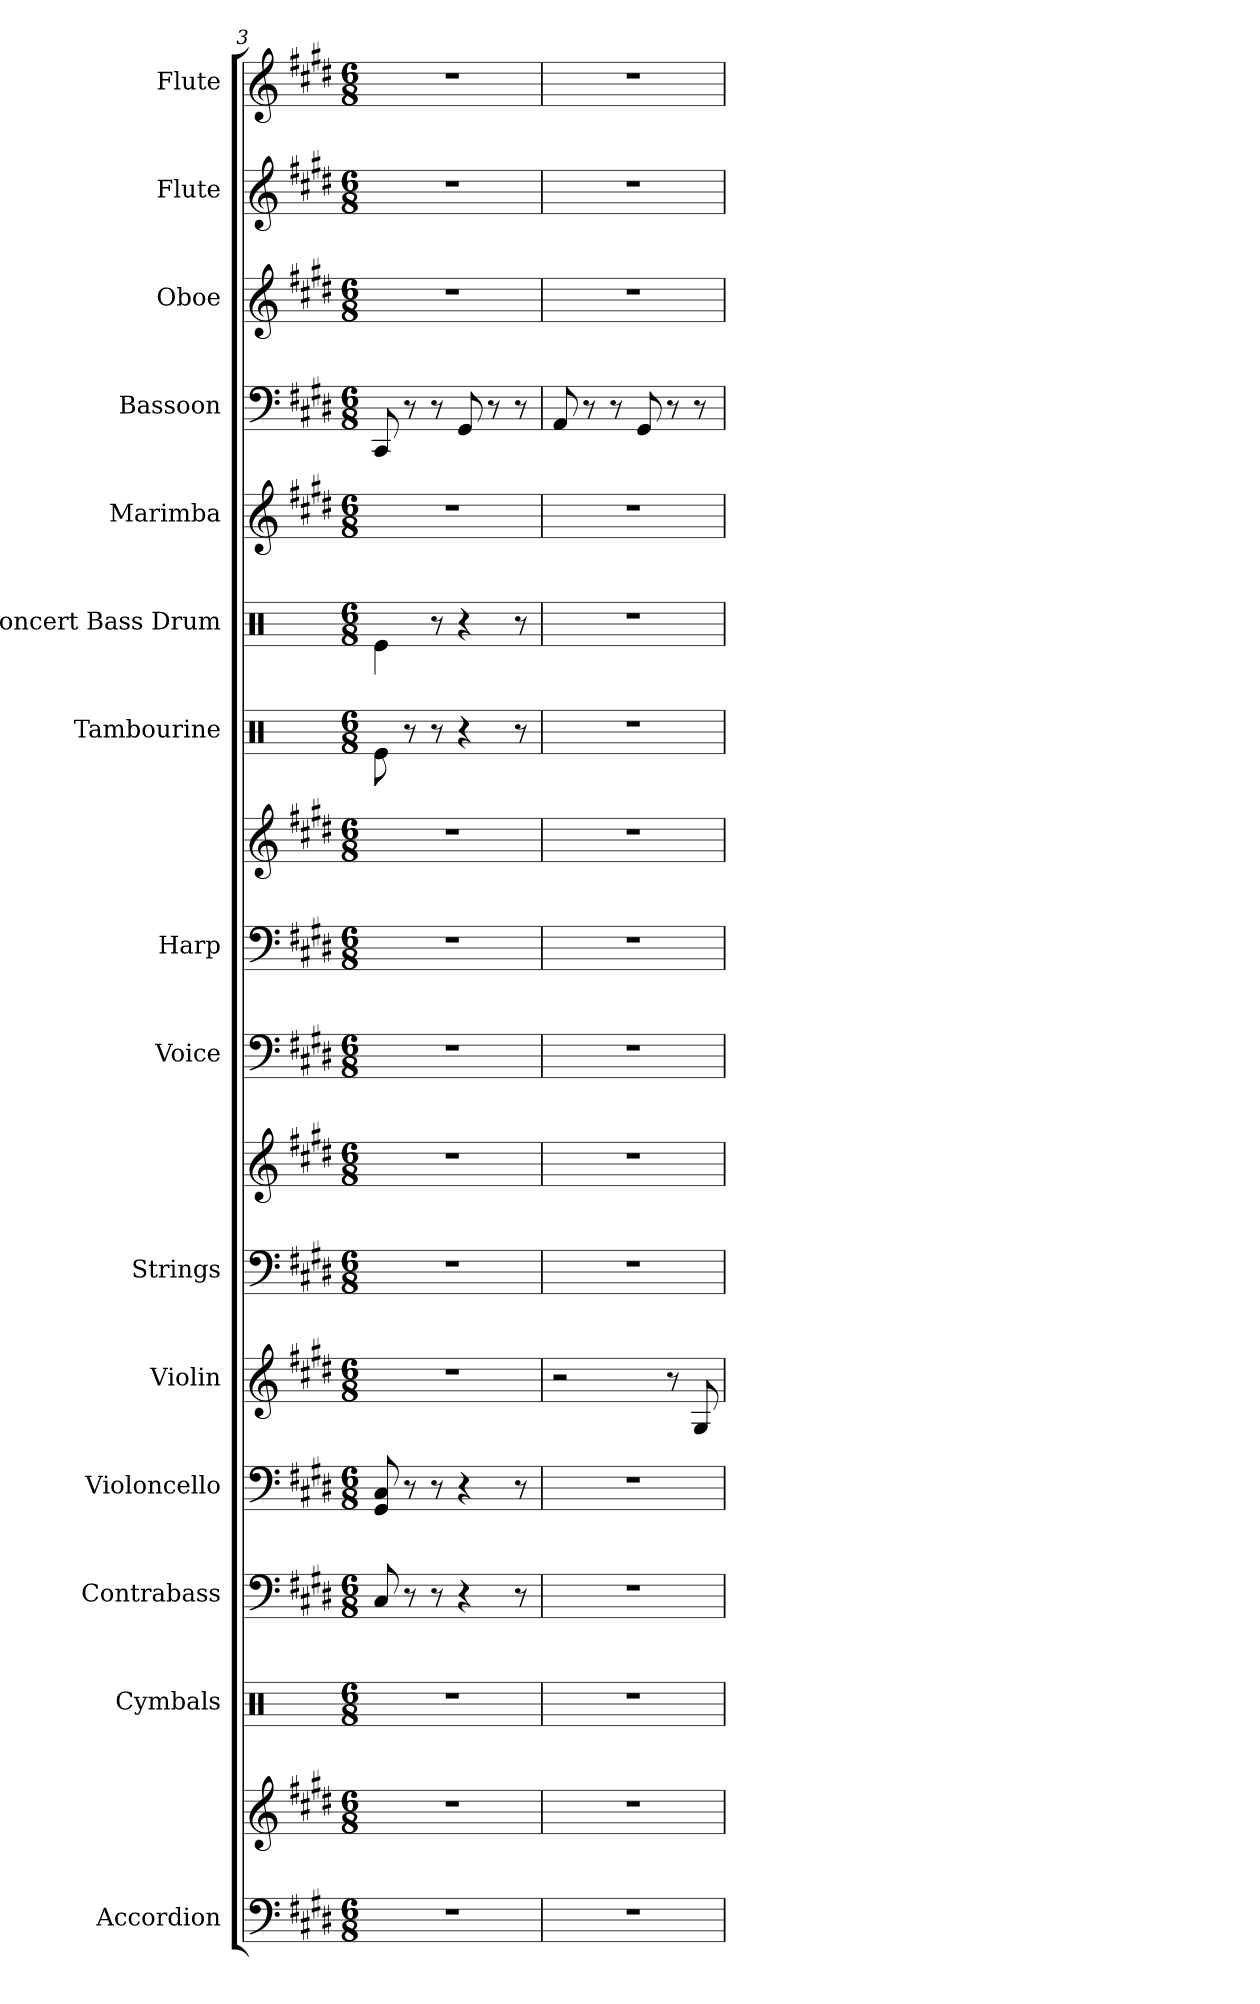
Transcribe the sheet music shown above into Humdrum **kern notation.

**kern	**kern	**kern	**kern	**kern	**kern	**kern	**kern	**kern	**kern	**kern	**kern	**kern	**kern	**kern	**kern	**kern	**kern
*part15	*part15	*part14	*part13	*part12	*part11	*part10	*part10	*part9	*part8	*part8	*part7	*part6	*part5	*part4	*part3	*part2	*part1
*staff18	*staff17	*staff16	*staff15	*staff14	*staff13	*staff12	*staff11	*staff10	*staff9	*staff8	*staff7	*staff6	*staff5	*staff4	*staff3	*staff2	*staff1
*I"Accordion	*	*I"Cymbals	*I"Contrabass	*I"Violoncello	*I"Violin	*I"Strings	*	*I"Voice	*I"Harp	*	*I"Tambourine	*I"Concert Bass Drum	*I"Marimba	*I"Bassoon	*I"Oboe	*I"Flute	*I"Flute
*I'Acc.	*	*I'Cym.	*I'Cb.	*I'Vc.	*I'Vln.	*I'St.	*	*I'Vo.	*I'Hrp.	*	*I'Tamb.	*I'Con. BD	*I'Mrm.	*I'Bsn.	*I'Ob.	*I'Fl.	*I'Fl.
*clefF4	*clefG2	*clefX	*clefF4	*clefF4	*clefG2	*clefF4	*clefG2	*clefF4	*clefF4	*clefG2	*clefX	*clefX	*clefG2	*clefF4	*clefG2	*clefG2	*clefG2
*	*	*	*ITrd7c12	*	*	*	*	*	*	*	*	*	*	*	*	*	*
*k[f#c#g#d#]	*k[f#c#g#d#]	*k[]	*k[f#c#g#d#]	*k[f#c#g#d#]	*k[f#c#g#d#]	*k[f#c#g#d#]	*k[f#c#g#d#]	*k[f#c#g#d#]	*k[f#c#g#d#]	*k[f#c#g#d#]	*k[]	*k[]	*k[f#c#g#d#]	*k[f#c#g#d#]	*k[f#c#g#d#]	*k[f#c#g#d#]	*k[f#c#g#d#]
*M6/8	*M6/8	*M6/8	*M6/8	*M6/8	*M6/8	*M6/8	*M6/8	*M6/8	*M6/8	*M6/8	*M6/8	*M6/8	*M6/8	*M6/8	*M6/8	*M6/8	*M6/8
=3	=3	=3	=3	=3	=3	=3	=3	=3	=3	=3	=3	=3	=3	=3	=3	=3	=3
2.r	2.r	2.r	8CC#/	8GG#/ 8C#/	2.r	2.r	2.r	2.r	2.r	2.r	8Re\	4Re\	2.r	8CC#/	2.r	2.r	2.r
.	.	.	8r	8r	.	.	.	.	.	.	8r	.	.	8r	.	.	.
.	.	.	8r	8r	.	.	.	.	.	.	8r	8r	.	8r	.	.	.
.	.	.	4r	4r	.	.	.	.	.	.	4r	4r	.	8GG#/	.	.	.
.	.	.	.	.	.	.	.	.	.	.	.	.	.	8r	.	.	.
.	.	.	8r	8r	.	.	.	.	.	.	8r	8r	.	8r	.	.	.
=4	=4	=4	=4	=4	=4	=4	=4	=4	=4	=4	=4	=4	=4	=4	=4	=4	=4
2.r	2.r	2.r	2.r	2.r	2r	2.r	2.r	2.r	2.r	2.r	2.r	2.r	2.r	8AA/	2.r	2.r	2.r
.	.	.	.	.	.	.	.	.	.	.	.	.	.	8r	.	.	.
.	.	.	.	.	.	.	.	.	.	.	.	.	.	8r	.	.	.
.	.	.	.	.	.	.	.	.	.	.	.	.	.	8GG#/	.	.	.
.	.	.	.	.	8r	.	.	.	.	.	.	.	.	8r	.	.	.
.	.	.	.	.	8G#/	.	.	.	.	.	.	.	.	8r	.	.	.
=	=	=	=	=	=	=	=	=	=	=	=	=	=	=	=	=	=
*-	*-	*-	*-	*-	*-	*-	*-	*-	*-	*-	*-	*-	*-	*-	*-	*-	*-
